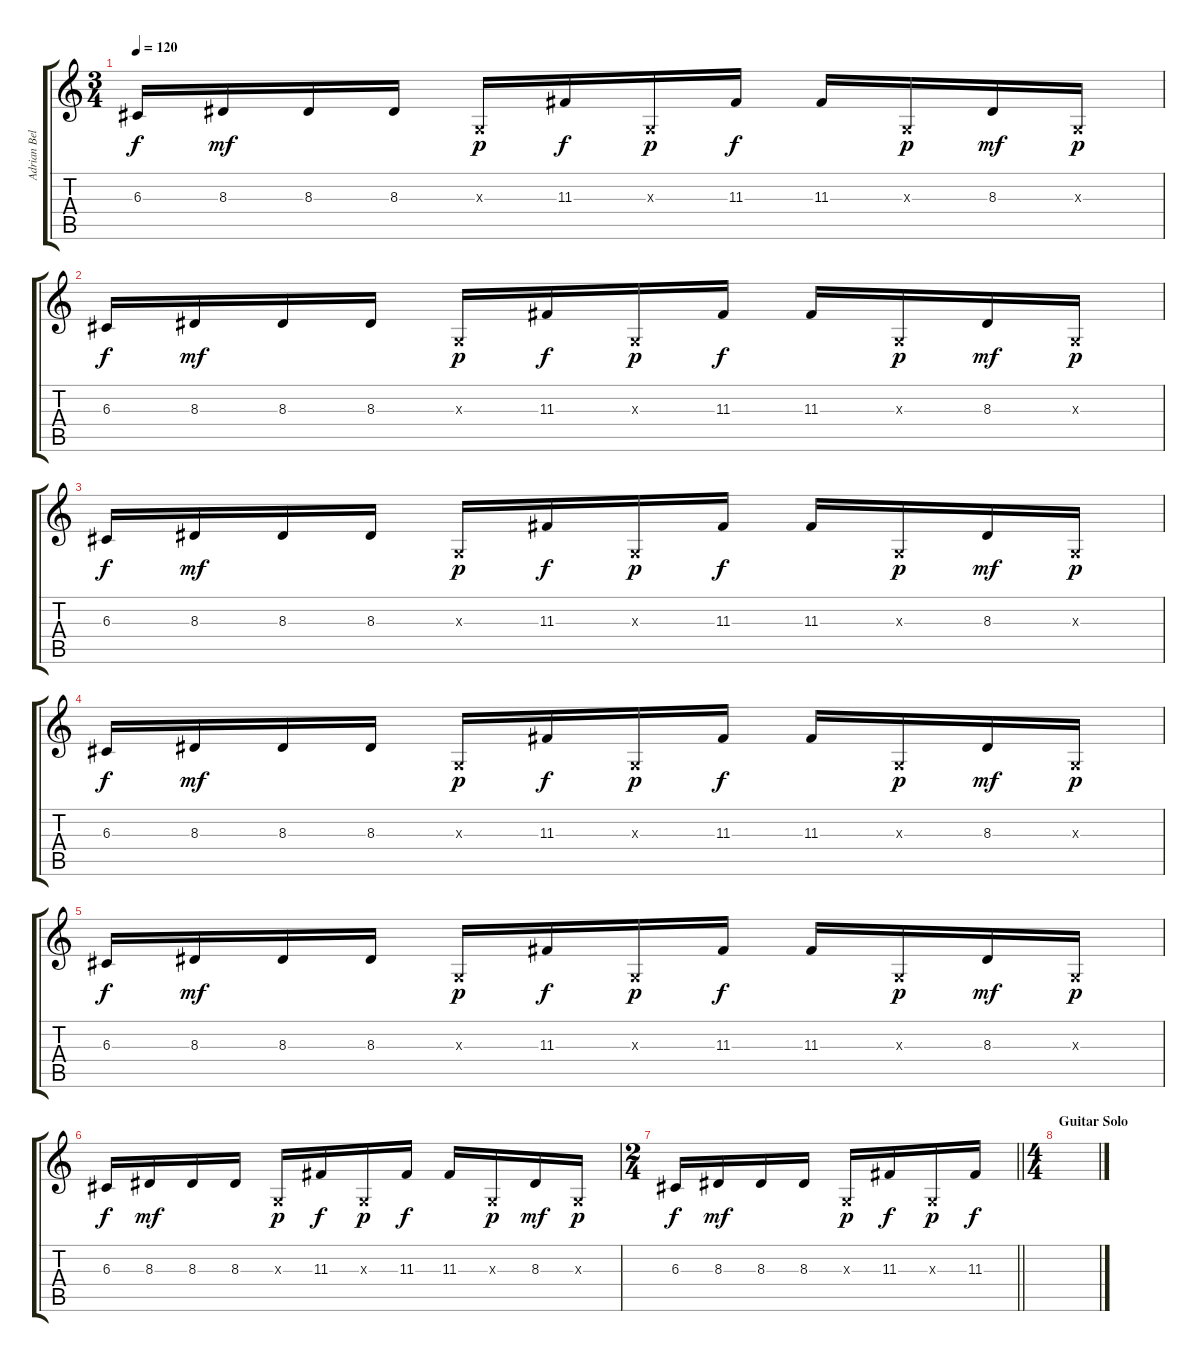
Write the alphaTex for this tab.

\track ("Adrian Belew (Pads)" "Adrian Bel") {instrument kalimba}
\staff {score tabs}
\tuning (E4 B3 G3 D3 A2 E2) {hide}
\ts (3 4)
\tempo 120
\clef g2
\ks c
6.3.16{dy f} 8.3.16{dy mf} 8.3.16 8.3.16 0.3{x}.16{dy p} 11.3.16{dy f} 0.3{x}.16{dy p} 11.3.16{dy f} 11.3.16 0.3{x}.16{dy p} 8.3.16{dy mf} 0.3{x}.16{dy p} |
6.3.16{dy f} 8.3.16{dy mf} 8.3.16 8.3.16 0.3{x}.16{dy p} 11.3.16{dy f} 0.3{x}.16{dy p} 11.3.16{dy f} 11.3.16 0.3{x}.16{dy p} 8.3.16{dy mf} 0.3{x}.16{dy p} |
6.3.16{dy f} 8.3.16{dy mf} 8.3.16 8.3.16 0.3{x}.16{dy p} 11.3.16{dy f} 0.3{x}.16{dy p} 11.3.16{dy f} 11.3.16 0.3{x}.16{dy p} 8.3.16{dy mf} 0.3{x}.16{dy p} |
6.3.16{dy f} 8.3.16{dy mf} 8.3.16 8.3.16 0.3{x}.16{dy p} 11.3.16{dy f} 0.3{x}.16{dy p} 11.3.16{dy f} 11.3.16 0.3{x}.16{dy p} 8.3.16{dy mf} 0.3{x}.16{dy p} |
6.3.16{dy f} 8.3.16{dy mf} 8.3.16 8.3.16 0.3{x}.16{dy p} 11.3.16{dy f} 0.3{x}.16{dy p} 11.3.16{dy f} 11.3.16 0.3{x}.16{dy p} 8.3.16{dy mf} 0.3{x}.16{dy p} |
6.3.16{dy f} 8.3.16{dy mf} 8.3.16 8.3.16 0.3{x}.16{dy p} 11.3.16{dy f} 0.3{x}.16{dy p} 11.3.16{dy f} 11.3.16 0.3{x}.16{dy p} 8.3.16{dy mf} 0.3{x}.16{dy p} |
\ts (2 4)
\barLineRight lightlight
6.3.16{dy f} 8.3.16{dy mf} 8.3.16 8.3.16 0.3{x}.16{dy p} 11.3.16{dy f} 0.3{x}.16{dy p} 11.3.16{dy f} |
\ts (4 4)
\section ("" "Guitar Solo")
